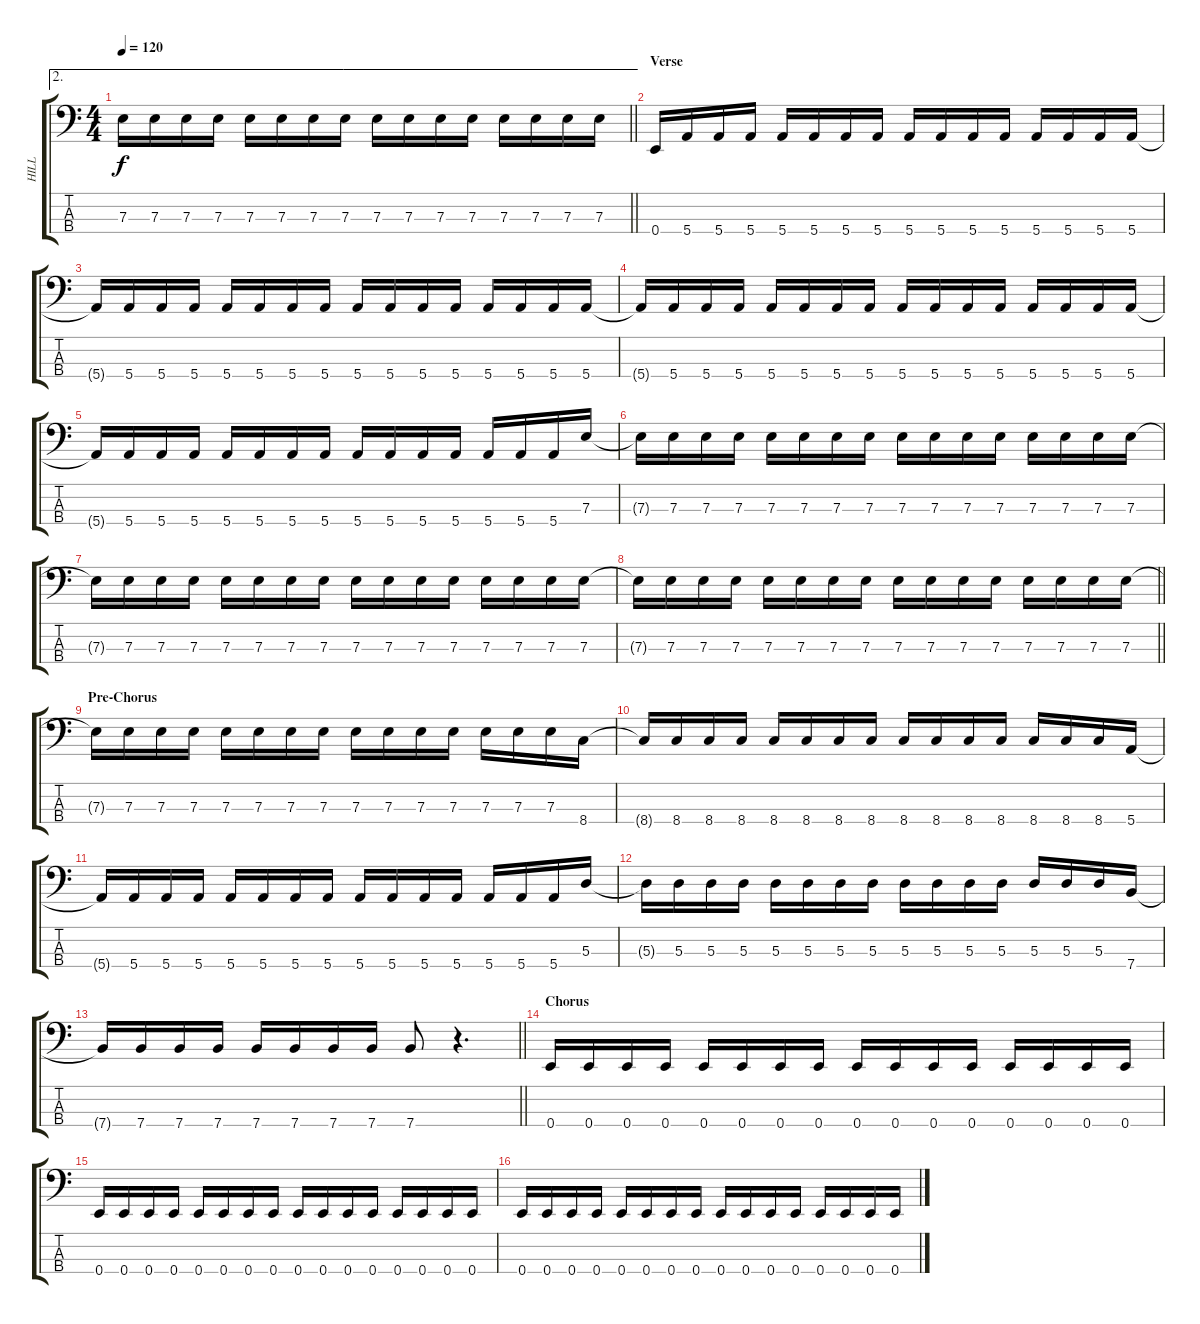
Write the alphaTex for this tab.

\track ("HILL" "HILL") {instrument electricbasspick}
\staff {score tabs}
\tuning (G2 D2 A1 E1) {hide}
\ae 2
\ts (4 4)
\tempo 120
\clef f4
\barLineRight lightlight
\ks c
7.3{t}.16{dy f} 7.3.16 7.3.16 7.3.16 7.3.16 7.3.16 7.3.16 7.3.16 7.3.16 7.3.16 7.3.16 7.3.16 7.3.16 7.3.16 7.3.16 7.3.16 |
\section ("" "Verse")
0.4.16 5.4.16 5.4.16 5.4.16 5.4.16 5.4.16 5.4.16 5.4.16 5.4.16 5.4.16 5.4.16 5.4.16 5.4.16 5.4.16 5.4.16 5.4.16 |
5.4{t}.16 5.4.16 5.4.16 5.4.16 5.4.16 5.4.16 5.4.16 5.4.16 5.4.16 5.4.16 5.4.16 5.4.16 5.4.16 5.4.16 5.4.16 5.4.16 |
5.4{t}.16 5.4.16 5.4.16 5.4.16 5.4.16 5.4.16 5.4.16 5.4.16 5.4.16 5.4.16 5.4.16 5.4.16 5.4.16 5.4.16 5.4.16 5.4.16 |
5.4{t}.16 5.4.16 5.4.16 5.4.16 5.4.16 5.4.16 5.4.16 5.4.16 5.4.16 5.4.16 5.4.16 5.4.16 5.4.16 5.4.16 5.4.16 7.3.16 |
7.3{t}.16 7.3.16 7.3.16 7.3.16 7.3.16 7.3.16 7.3.16 7.3.16 7.3.16 7.3.16 7.3.16 7.3.16 7.3.16 7.3.16 7.3.16 7.3.16 |
7.3{t}.16 7.3.16 7.3.16 7.3.16 7.3.16 7.3.16 7.3.16 7.3.16 7.3.16 7.3.16 7.3.16 7.3.16 7.3.16 7.3.16 7.3.16 7.3.16 |
\barLineRight lightlight
7.3{t}.16 7.3.16 7.3.16 7.3.16 7.3.16 7.3.16 7.3.16 7.3.16 7.3.16 7.3.16 7.3.16 7.3.16 7.3.16 7.3.16 7.3.16 7.3.16 |
\section ("" "Pre-Chorus")
7.3{t}.16 7.3.16 7.3.16 7.3.16 7.3.16 7.3.16 7.3.16 7.3.16 7.3.16 7.3.16 7.3.16 7.3.16 7.3.16 7.3.16 7.3.16 8.4.16 |
8.4{t}.16 8.4.16 8.4.16 8.4.16 8.4.16 8.4.16 8.4.16 8.4.16 8.4.16 8.4.16 8.4.16 8.4.16 8.4.16 8.4.16 8.4.16 5.4.16 |
5.4{t}.16 5.4.16 5.4.16 5.4.16 5.4.16 5.4.16 5.4.16 5.4.16 5.4.16 5.4.16 5.4.16 5.4.16 5.4.16 5.4.16 5.4.16 5.3.16 |
5.3{t}.16 5.3.16 5.3.16 5.3.16 5.3.16 5.3.16 5.3.16 5.3.16 5.3.16 5.3.16 5.3.16 5.3.16 5.3.16 5.3.16 5.3.16 7.4.16 |
\barLineRight lightlight
7.4{t}.16 7.4.16 7.4.16 7.4.16 7.4.16 7.4.16 7.4.16 7.4.16 7.4.8 r.4{d} |
\section ("" "Chorus")
0.4.16 0.4.16 0.4.16 0.4.16 0.4.16 0.4.16 0.4.16 0.4.16 0.4.16 0.4.16 0.4.16 0.4.16 0.4.16 0.4.16 0.4.16 0.4.16 |
0.4.16 0.4.16 0.4.16 0.4.16 0.4.16 0.4.16 0.4.16 0.4.16 0.4.16 0.4.16 0.4.16 0.4.16 0.4.16 0.4.16 0.4.16 0.4.16 |
0.4.16 0.4.16 0.4.16 0.4.16 0.4.16 0.4.16 0.4.16 0.4.16 0.4.16 0.4.16 0.4.16 0.4.16 0.4.16 0.4.16 0.4.16 0.4.16
